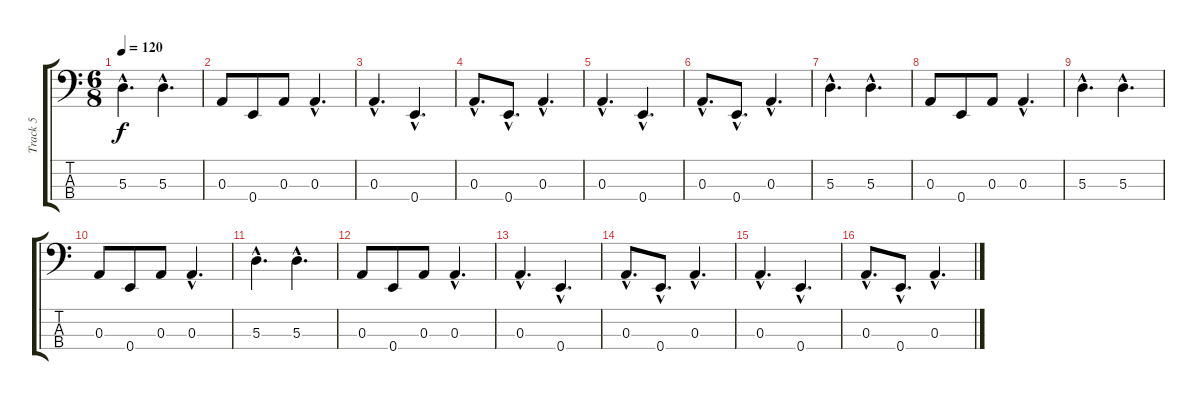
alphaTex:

\track ("Track 5" "Track 5") {instrument electricbasspick}
\staff {score tabs}
\tuning (G2 D2 A1 E1) {hide}
\ts (6 8)
\tempo 120
\clef f4
\ks c
5.3{hac}.4{d dy f} 5.3{hac}.4{d} |
0.3.8 0.4.8 0.3.8 0.3{hac}.4{d} |
0.3{hac}.4{d} 0.4{hac}.4{d} |
0.3{hac}.8{d} 0.4{hac}.8{d} 0.3{hac}.4{d} |
0.3{hac}.4{d} 0.4{hac}.4{d} |
0.3{hac}.8{d} 0.4{hac}.8{d} 0.3{hac}.4{d} |
5.3{hac}.4{d} 5.3{hac}.4{d} |
0.3.8 0.4.8 0.3.8 0.3{hac}.4{d} |
5.3{hac}.4{d} 5.3{hac}.4{d} |
0.3.8 0.4.8 0.3.8 0.3{hac}.4{d} |
5.3{hac}.4{d} 5.3{hac}.4{d} |
0.3.8 0.4.8 0.3.8 0.3{hac}.4{d} |
0.3{hac}.4{d} 0.4{hac}.4{d} |
0.3{hac}.8{d} 0.4{hac}.8{d} 0.3{hac}.4{d} |
0.3{hac}.4{d} 0.4{hac}.4{d} |
0.3{hac}.8{d} 0.4{hac}.8{d} 0.3{hac}.4{d}
